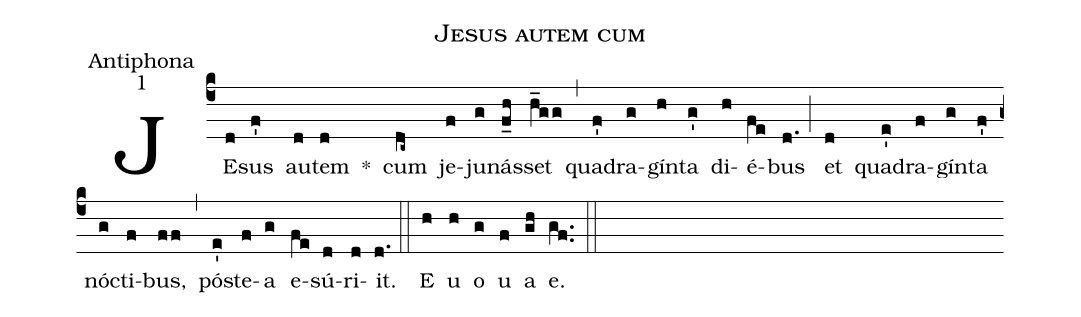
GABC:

name:Jesus autem cum;
office-part:Antiphona;
mode:1;
%%
(c4) JE(d)sus(f') au(d)tem(d) *() cum(dc~) je(f)ju(g)nás(f_h)set(h_gg) (,) qua(f')dra(g)gín(h)ta(g') di(h)é(fe)bus(d.) (;) et(d) qua(e')dra(f)gín(g)ta(f') nó(g)cti(f)bus,(ff) (,) póst(e')e(f)a(g) e(fe)sú(d)ri(d)it.(d.) (::) <eu>E(h) u(h) o(g) u(f) a(gh) e.</eu>(gf..) (::)
